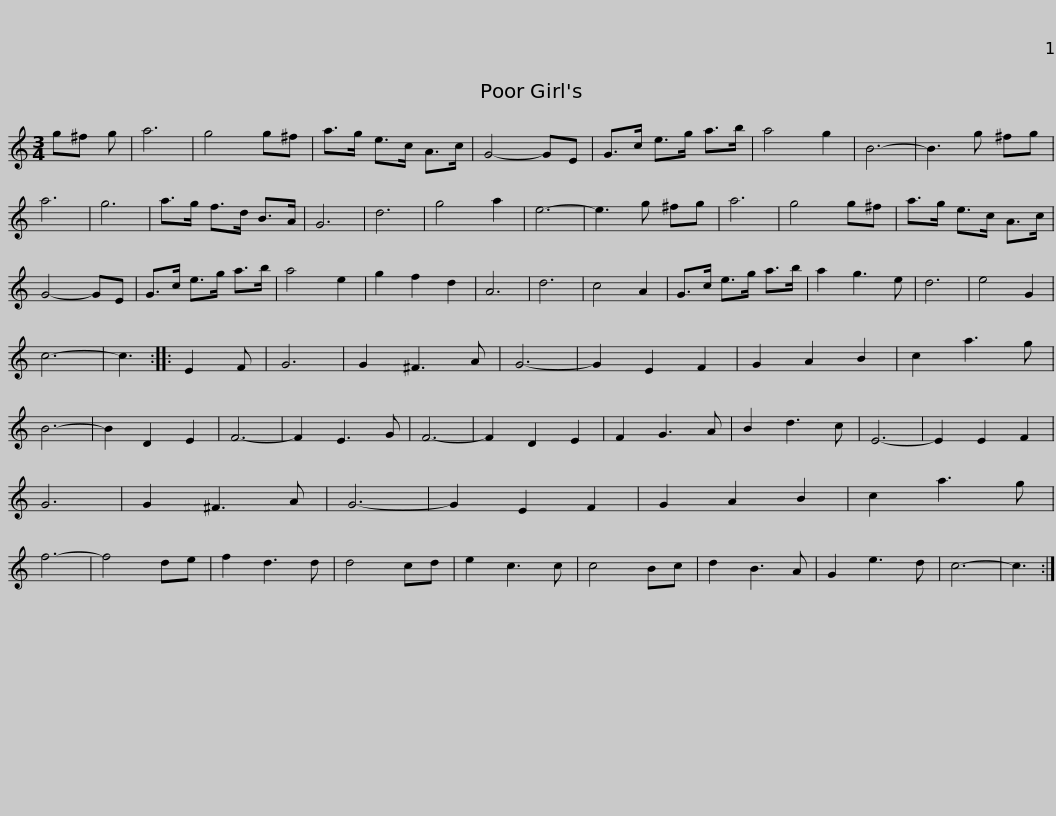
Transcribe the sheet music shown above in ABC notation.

X:1
L:1/8
M:3/4
I:linebreak $
K:C
V:1 treble
V:1
 g^f g | a6 | g4 g^f | a>g e>c A>c | G4- GE | %5
 G>c e>g a>b | a4 g2 | B6- | B3 g ^fg |$ a6 | %10
 g6 | a>g f>d B>A | G6 | d6 | g4 a2 | %15
 e6- | e3 g ^fg |$ a6 | g4 g^f | a>g e>c A>c | %20
 G4- GE | G>c e>g a>b | a4 e2 | g2 f2 d2 | A6 |$ %25
 d6 | c4 A2 | G>c e>g a>b | a2 g3 e | d6 | %30
 e4 G2 | c6- | c3 ::$ E2 F | G6 | %35
 G2 ^F3 A | G6- | G2 E2 F2 | G2 A2 B2 | c2 a3 g | %40
 B6- | B2 D2 E2 |$ F6- | F2 E3 G | F6- | %45
 F2 D2 E2 | F2 G3 A | B2 d3 c | E6- | E2 E2 F2 |$ %50
 G6 | G2 ^F3 A | G6- | G2 E2 F2 | G2 A2 B2 | %55
 c2 a3 g | f6- | f4 de |$ f2 d3 d | d4 cd | %60
 e2 c3 c | c4 Bc | d2 B3 A | G2 e3 d | c6- | %65
 c3 :| %66
